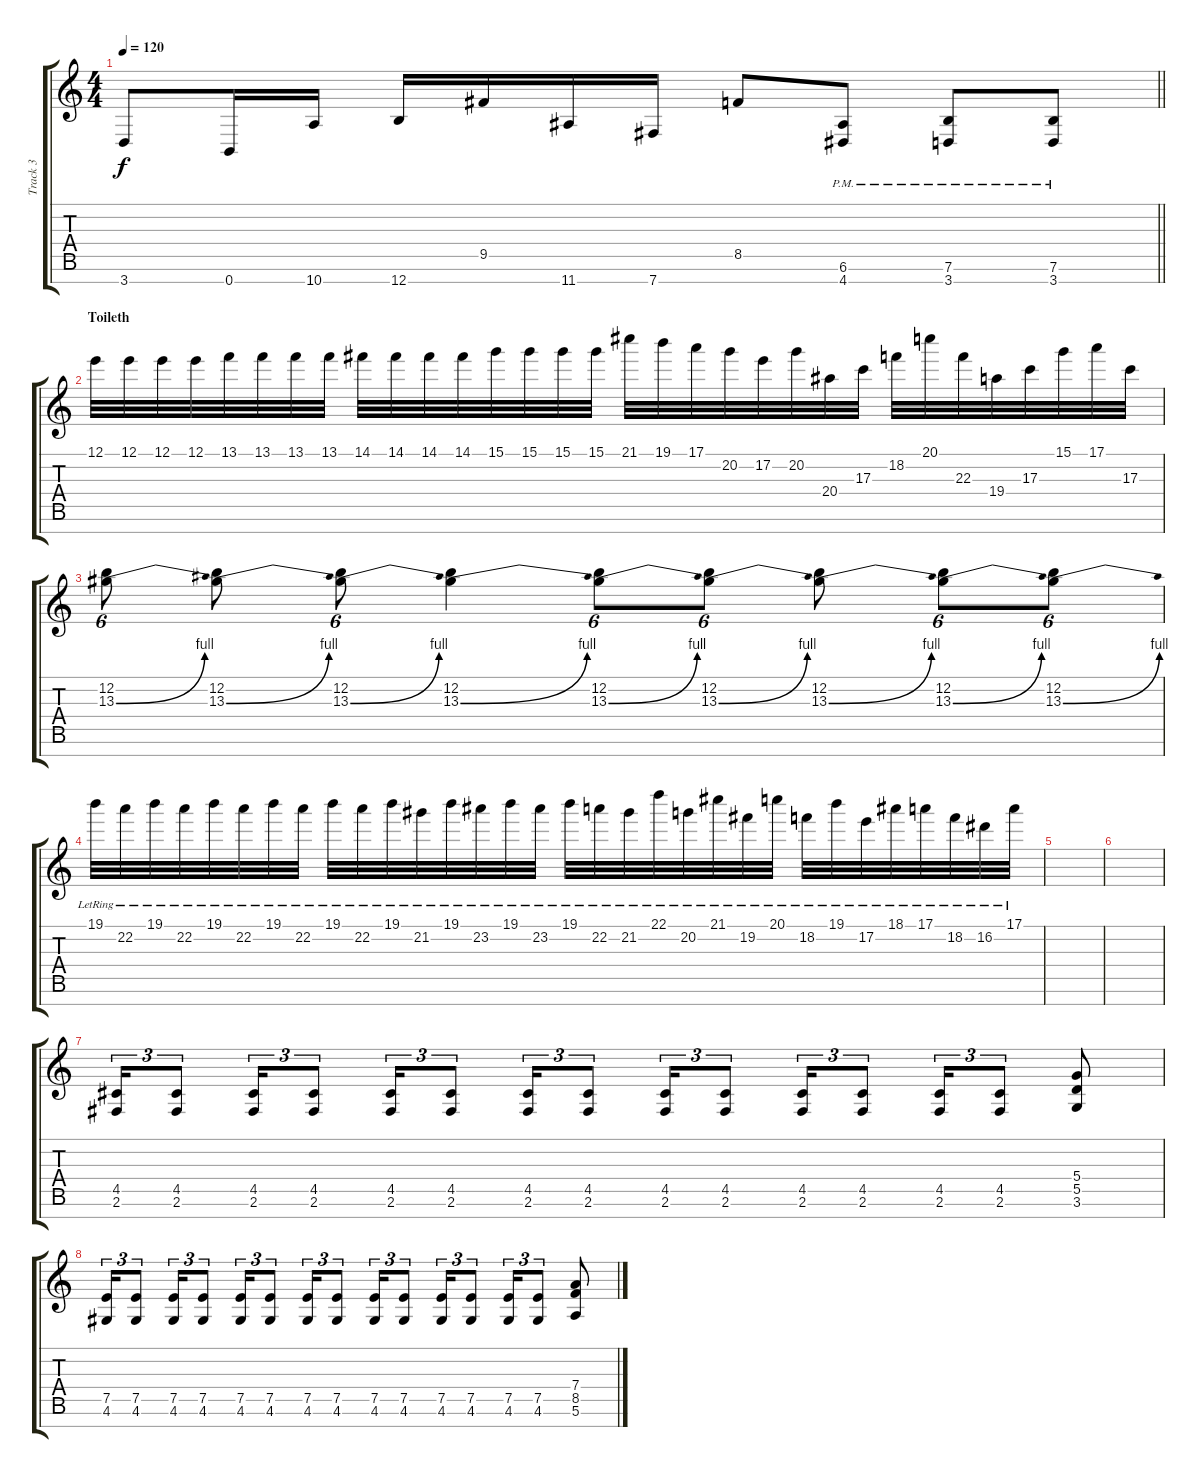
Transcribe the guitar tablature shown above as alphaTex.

\track ("Track 3" "Track 3") {instrument distortionguitar}
\staff {score tabs}
\tuning (E4 B3 G3 D3 A2 E2 B1) {hide}
\ts (4 4)
\tempo 120
\clef g2
\barLineRight lightlight
\ks c
3.7{t}.8{dy f} 0.7.16 10.7.16 12.7.16 9.5.16 11.7.16 7.7.16 8.5.8 (6.6{pm} 4.7{pm}).8 (7.6{pm} 3.7{pm}).8 (7.6{pm} 3.7{pm}).8 |
\section ("" "Toileth")
12.1.32 12.1.32 12.1.32 12.1.32 13.1.32 13.1.32 13.1.32 13.1.32 14.1.32 14.1.32 14.1.32 14.1.32 15.1.32 15.1.32 15.1.32 15.1.32 21.1.32 19.1.32 17.1.32 20.2.32 17.2.32 20.2.32 20.4.32 17.3.32 18.2.32 20.1.32 22.3.32 19.4.32 17.3.32 15.1.32 17.1.32 17.3.32 |
(12.2 13.3{be (bend 0 0 60 4)}).8{tu (6 4)} (12.2 13.3{be (bend 0 0 60 4)}).8 (12.2 13.3{be (bend 0 0 60 4)}).8{tu (6 4)} (12.2 13.3{be (bend 0 0 60 4)}).4 (12.2 13.3{be (bend 0 0 60 4)}).8{tu (6 4)} (12.2 13.3{be (bend 0 0 60 4)}).8{tu (6 4)} (12.2 13.3{be (bend 0 0 60 4)}).8 (12.2 13.3{be (bend 0 0 60 4)}).8{tu (6 4)} (12.2 13.3{be (bend 0 0 60 4)}).8{tu (6 4)} |
19.1{lr}.32 22.2{lr}.32 19.1{lr}.32 22.2{lr}.32 19.1{lr}.32 22.2{lr}.32 19.1{lr}.32 22.2{lr}.32 19.1{lr}.32 22.2{lr}.32 19.1{lr}.32 21.2{lr}.32 19.1{lr}.32 23.2{lr}.32 19.1{lr}.32 23.2{lr}.32 19.1{lr}.32 22.2{lr}.32 21.2{lr}.32 22.1{lr}.32 20.2{lr}.32 21.1{lr}.32 19.2{lr}.32 20.1{lr}.32 18.2{lr}.32 19.1{lr}.32 17.2{lr}.32 18.1{lr}.32 17.1{lr}.32 18.2{lr}.32 16.2{lr}.32 17.1{lr}.32 |
|
|
(4.5 2.6).16{tu (3 2)} (4.5 2.6).8{tu (3 2)} (4.5 2.6).16{tu (3 2)} (4.5 2.6).8{tu (3 2)} (4.5 2.6).16{tu (3 2)} (4.5 2.6).8{tu (3 2)} (4.5 2.6).16{tu (3 2)} (4.5 2.6).8{tu (3 2)} (4.5 2.6).16{tu (3 2)} (4.5 2.6).8{tu (3 2)} (4.5 2.6).16{tu (3 2)} (4.5 2.6).8{tu (3 2)} (4.5 2.6).16{tu (3 2)} (4.5 2.6).8{tu (3 2)} (5.4 5.5 3.6).8 |
(7.5 4.6).16{tu (3 2)} (7.5 4.6).8{tu (3 2)} (7.5 4.6).16{tu (3 2)} (7.5 4.6).8{tu (3 2)} (7.5 4.6).16{tu (3 2)} (7.5 4.6).8{tu (3 2)} (7.5 4.6).16{tu (3 2)} (7.5 4.6).8{tu (3 2)} (7.5 4.6).16{tu (3 2)} (7.5 4.6).8{tu (3 2)} (7.5 4.6).16{tu (3 2)} (7.5 4.6).8{tu (3 2)} (7.5 4.6).16{tu (3 2)} (7.5 4.6).8{tu (3 2)} (7.4 8.5 5.6).8
